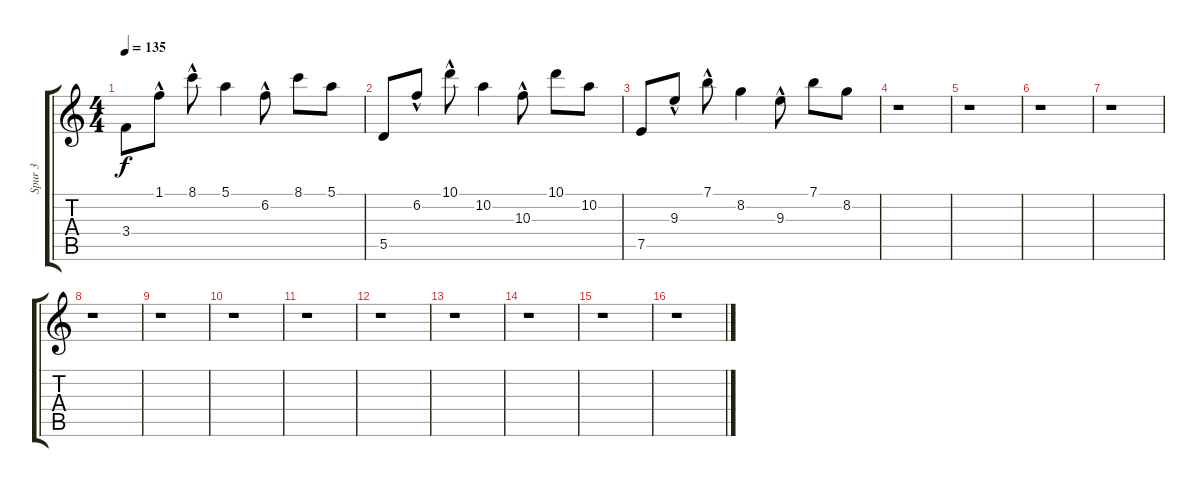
\track ("Spur 3" "Spur 3") {instrument acousticguitarsteel}
\staff {score tabs}
\tuning (E4 B3 G3 D3 A2 E2) {hide}
\ts (4 4)
\tempo 135
\clef g2
\ks c
3.4.8{dy f} 1.1{hac}.8 8.1{hac}.8 5.1.4 6.2{hac}.8 8.1.8 5.1.8 |
5.5.8 6.2{hac}.8 10.1{hac}.8 10.2.4 10.3{hac}.8 10.1.8 10.2.8 |
7.5.8 9.3{hac}.8 7.1{hac}.8 8.2.4 9.3{hac}.8 7.1.8 8.2.8 |
r.1 |
r.1 |
r.1 |
r.1 |
r.1 |
r.1 |
r.1 |
r.1 |
r.1 |
r.1 |
r.1 |
r.1 |
r.1
